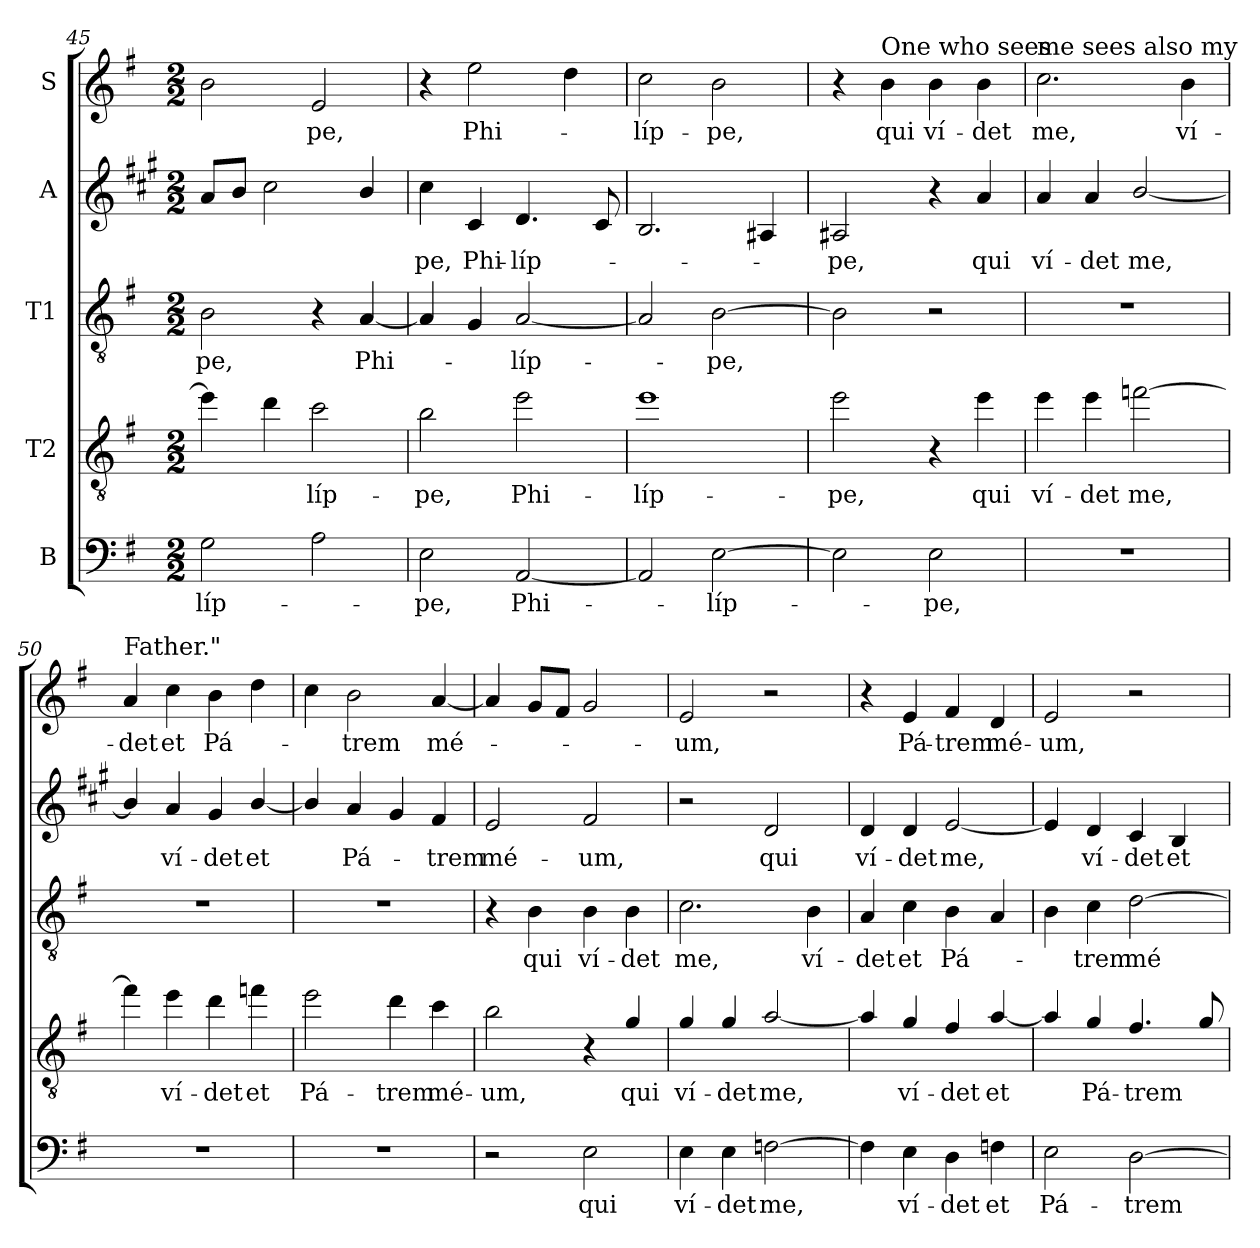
**kern	**text	**kern	**text	**kern	**text	**kern	**text	**kern	**text
*part5	*part5	*part4	*part4	*part3	*part3	*part2	*part2	*part1	*part1
*staff5	*staff5	*staff4	*staff4	*staff3	*staff3	*staff2	*staff2	*staff1	*staff1
*I"B	*	*I"T2	*	*I"T1	*	*I"A	*	*I"S	*
*clefF4	*	*clefGv2	*	*clefGv2	*	*clefG2	*	*clefG2	*
*	*	*ITrd8c14	*	*	*	*ITrd1c2	*	*	*
*k[f#]	*	*k[f#]	*	*k[f#]	*	*k[f#]	*	*k[f#]	*
*G:	*	*G:	*	*G:	*	*G:	*	*G:	*
*M2/2	*	*M2/2	*	*M2/2	*	*M2/2	*	*M2/2	*
=45	=45	=45	=45	=45	=45	=45	=45	=45	=45
!	!LO:LY:b	!	!	!	!LO:LY:b	!	!	!	!
2G\	-líp-	4e\]	.	2B\	-pe,	8g/L	.	2b\	.
.	.	.	.	.	.	8a/J	.	.	.
.	.	4d\	.	.	.	2b\	.	.	.
!	!	!	!LO:LY:b	!	!	!	!	!	!LO:LY:b
2A\	.	2c\	-líp-	4r	.	.	.	2e/	-pe,
!	!	!	!	!	!LO:LY:b	!	!	!	!
.	.	.	.	[4A/	Phi-	4a/	.	.	.
=46	=46	=46	=46	=46	=46	=46	=46	=46	=46
!	!LO:LY:b	!	!LO:LY:b	!	!	!	!LO:LY:b	!	!
2E\	-pe,	2B\	-pe,	4A/]	.	4b\	-pe,	4r	.
!	!	!	!	!	!	!	!LO:LY:b	!	!LO:LY:b
.	.	.	.	4G/	.	4B/	Phi-	2ee\	Phi-
!	!LO:LY:b	!	!LO:LY:b	!	!LO:LY:b	!	!LO:LY:b	!	!
[2AA/	Phi-	2e\	Phi-	[2A/	-líp-	4.c/	-líp-	.	.
.	.	.	.	.	.	.	.	4dd\	.
.	.	.	.	.	.	8B/	.	.	.
!!LO:LB:g=z
=47	=47	=47	=47	=47	=47	=47	=47	=47	=47
!	!	!	!LO:LY:b	!	!	!	!	!	!LO:LY:b
2AA/]	.	1e	-líp-	2A/]	.	2.A/	.	2cc\	-líp-
!	!LO:LY:b	!	!	!	!LO:LY:b	!	!	!	!LO:LY:b
[2E\	-líp-	.	.	[2B\	-pe,	.	.	2b\	-pe,
.	.	.	.	.	.	4G#/	.	.	.
=48	=48	=48	=48	=48	=48	=48	=48	=48	=48
!	!	!	!LO:LY:b	!	!	!	!LO:LY:b	!	!
2E\]	.	2e\	-pe,	2B\]	.	2G#X/	-pe,	4r	.
!	!	!	!	!	!	!	!	!LO:TX:a:t=One who sees	!
!	!	!	!	!	!	!	!	!	!LO:LY:b
.	.	.	.	.	.	.	.	4b\	qui
!	!LO:LY:b	!	!	!	!	!	!	!	!LO:LY:b
2E\	-pe,	4r	.	2r	.	4r	.	4b\	ví-
!	!	!	!LO:LY:b	!	!	!	!LO:LY:b	!	!LO:LY:b
.	.	4e\	qui	.	.	4g/	qui	4b\	-det
=49	=49	=49	=49	=49	=49	=49	=49	=49	=49
!	!	!	!	!	!	!	!	!LO:TX:a:t=me sees also my	!
!	!	!	!LO:LY:b	!	!	!	!LO:LY:b	!	!LO:LY:b
1r	.	4e\	ví-	1r	.	4g/	ví-	2.cc\	me,
!	!	!	!LO:LY:b	!	!	!	!LO:LY:b	!	!
.	.	4e\	-det	.	.	4g/	-det	.	.
!	!	!	!LO:LY:b	!	!	!	!LO:LY:b	!	!
.	.	[2fn\	me,	.	.	[2a/	me,	.	.
!	!	!	!	!	!	!	!	!	!LO:LY:b
.	.	.	.	.	.	.	.	4b\	ví-
=50	=50	=50	=50	=50	=50	=50	=50	=50	=50
!	!	!	!	!	!	!	!	!LO:TX:a:t=Father."	!
!	!	!	!	!	!	!	!	!	!LO:LY:b
1r	.	4f\]	.	1r	.	4a/]	.	4a/	-det
!	!	!	!LO:LY:b	!	!	!	!LO:LY:b	!	!LO:LY:b
.	.	4e\	ví-	.	.	4g/	ví-	4cc\	et
!	!	!	!LO:LY:b	!	!	!	!LO:LY:b	!	!LO:LY:b
.	.	4d\	-det	.	.	4f#/	-det	4b\	Pá-
!	!	!	!LO:LY:b	!	!	!	!LO:LY:b	!	!
.	.	4f\	et	.	.	[4a/	et	4dd\	.
=51	=51	=51	=51	=51	=51	=51	=51	=51	=51
!	!	!	!LO:LY:b	!	!	!	!	!	!
1r	.	2e\	Pá-	1r	.	4a/]	.	4cc\	.
!	!	!	!	!	!	!	!LO:LY:b	!	!LO:LY:b
.	.	.	.	.	.	4g/	Pá-	2b\	-trem
!	!	!	!LO:LY:b	!	!	!	!	!	!
.	.	4d\	-trem	.	.	4f#/	.	.	.
!	!	!	!LO:LY:b	!	!	!	!LO:LY:b	!	!LO:LY:b
.	.	4c\	mé-	.	.	4e/	-trem	[4a/	mé-
=52	=52	=52	=52	=52	=52	=52	=52	=52	=52
!	!	!	!LO:LY:b	!	!	!	!LO:LY:b	!	!
2r	.	2B\	-um,	4r	.	2d/	mé-	4a/]	.
!	!	!	!	!	!LO:LY:b	!	!	!	!
.	.	.	.	4B\	qui	.	.	8g/L	.
.	.	.	.	.	.	.	.	8f#/J	.
!	!LO:LY:b	!	!	!	!LO:LY:b	!	!LO:LY:b	!	!
2E\	qui	4r	.	4B\	ví-	2e/	-um,	2g/	.
!	!	!	!LO:LY:b	!	!LO:LY:b	!	!	!	!
.	.	4G/	qui	4B\	-det	.	.	.	.
!!LO:PB:g=z
=53	=53	=53	=53	=53	=53	=53	=53	=53	=53
!	!LO:LY:b	!	!LO:LY:b	!	!LO:LY:b	!	!	!	!LO:LY:b
4E\	ví-	4G/	ví-	2.c\	me,	2r	.	2e/	-um,
!	!LO:LY:b	!	!LO:LY:b	!	!	!	!	!	!
4E\	-det	4G/	-det	.	.	.	.	.	.
!	!LO:LY:b	!	!LO:LY:b	!	!	!	!LO:LY:b	!	!
[2Fn\	me,	[2A/	me,	.	.	2c/	qui	2r	.
!	!	!	!	!	!LO:LY:b	!	!	!	!
.	.	.	.	4B\	ví-	.	.	.	.
=54	=54	=54	=54	=54	=54	=54	=54	=54	=54
!	!	!	!	!	!LO:LY:b	!	!LO:LY:b	!	!
4F\]	.	4A/]	.	4A/	-det	4c/	ví-	4r	.
!	!LO:LY:b	!	!LO:LY:b	!	!LO:LY:b	!	!LO:LY:b	!	!LO:LY:b
4E\	ví-	4G/	ví-	4c\	et	4c/	-det	4e/	Pá-
!	!LO:LY:b	!	!LO:LY:b	!	!LO:LY:b	!	!LO:LY:b	!	!LO:LY:b
4D\	-det	4F#/	-det	4B\	Pá-	[2d/	me,	4f#/	-trem
!	!LO:LY:b	!	!LO:LY:b	!	!	!	!	!	!LO:LY:b
4F\	et	[4A/	et	4A/	.	.	.	4d/	mé-
=55	=55	=55	=55	=55	=55	=55	=55	=55	=55
!	!LO:LY:b	!	!	!	!	!	!	!	!LO:LY:b
2E\	Pá-	4A/]	.	4B\	.	4d/]	.	2e/	-um,
!	!	!	!LO:LY:b	!	!LO:LY:b	!	!LO:LY:b	!	!
.	.	4G/	Pá-	4c\	-trem	4c/	ví-	.	.
!	!LO:LY:b	!	!LO:LY:b	!	!LO:LY:b	!	!LO:LY:b	!	!
[2D\	-trem	4.F#/	-trem	[2d\	mé-	4B/	-det	2r	.
!	!	!	!	!	!	!	!LO:LY:b	!	!
.	.	.	.	.	.	4A/	et	.	.
.	.	8G/	.	.	.	.	.	.	.
=	=	=	=	=	=	=	=	=	=
*-	*-	*-	*-	*-	*-	*-	*-	*-	*-
